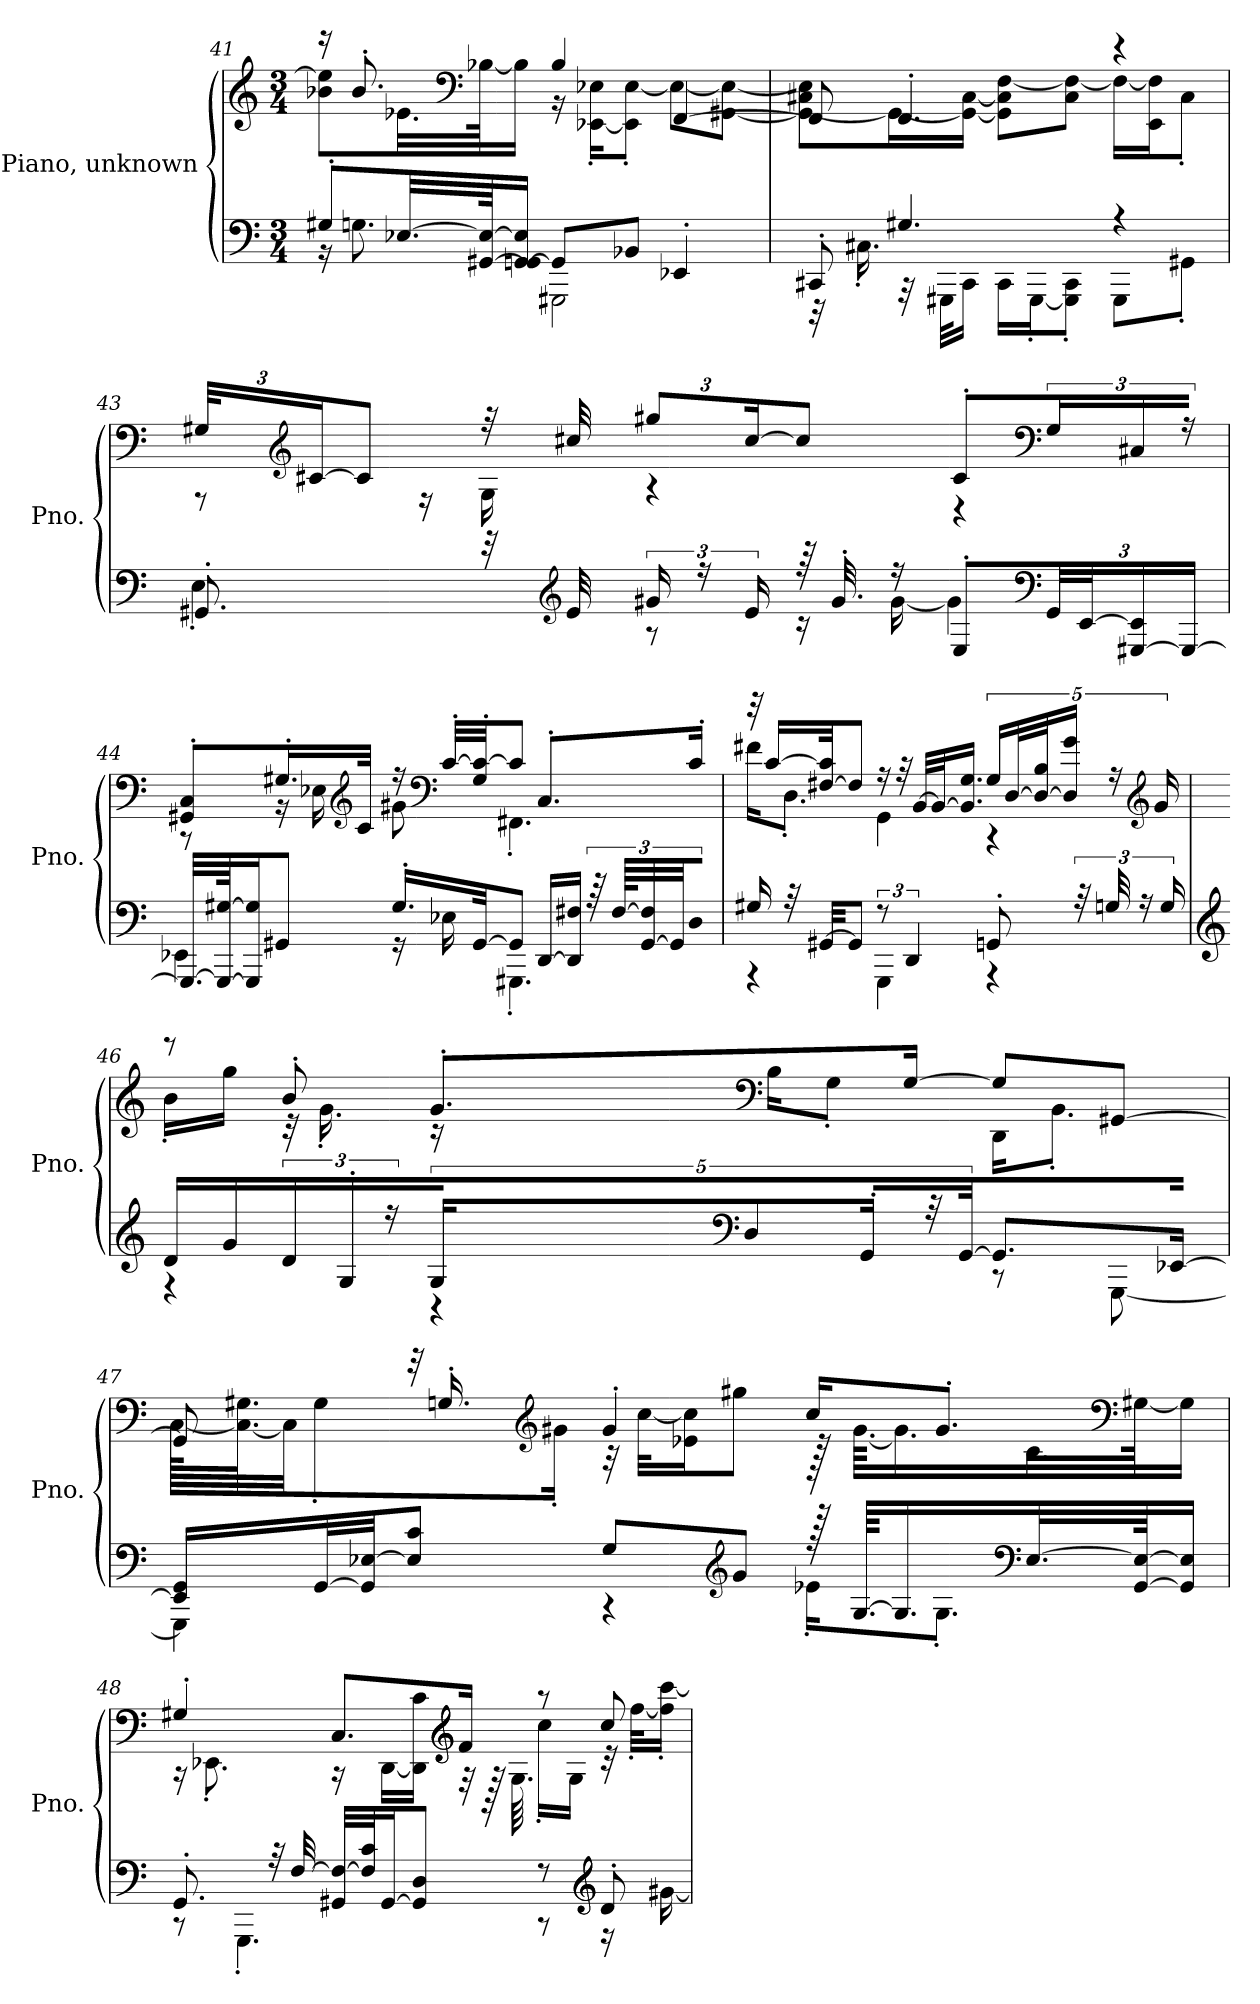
**kern	**kern
*part1	*part1
*staff2	*staff1
*I"Piano, unknown	*
*I'Pno.	*
!!LO:LB:g=z
*clefF4	*clefG2
*k[]	*k[]
*M3/4	*M3/4
=41	=41
*^	*^
8G#X'/L	16r	16r	8b-X\ 8ee-\]L
.	8.Gn\	8.b-'/	.
[32.E-X/LL	.	.	32.e-X\LL
*	*	*clefF4	*
[64GG#X/ 64E-/_JK	.	.	[64B-X\JK
[16GGn/ 16GG#/] 16E-/]JJ	.	.	16B-\JJ]
8GG/L]	2GGG#X\	4B-/	16r
.	.	.	[16EE-X\' 16E-X\'KL
8BB-X/J	.	.	8EE-\]' [8E-\'J
4EE-X'/	.	[4FF/	8E-\L_
.	.	.	[8GG#X\ 8E-\_J
=42	=42	=42	=42
8CC#X'/	32r	8FF/]	8GG#\_ 8C#X\ 8E-\]L
.	16.C#X'\	.	.
4.G#X/	32r	4.FF'/	16GG#\L_
.	32GGG#X\KLL	.	.
.	16CC#\JJ	.	16GG#\_ [16C#\JJ
.	16CC#\LL	.	8GG#\] 8C#\] [8F\L
.	[16GGG#'\J	.	.
.	8GGG#\]' 8CC#\'J	.	8C#\ 8F\_J
4r	8GGG#\L	4r	16F\LL_
.	.	.	16EE\ 16F\]J
.	8GG#X'\J	.	8C#'\J
!!LO:LB:g=z	!!
=43	=43	=43	=43
*	*	*Xbrackettup	*
8.GG#X'/	4E'\	48G#X/KLL	8r
*	*	*clefG2	*
.	.	[24c#X/J	.
.	.	8c#/J]	.
.	.	.	16r
32r	.	32r	16G#\
*clefG2	*	*	*
32e/	.	32cc#X/	.
24g#X/	8r	12gg#X/L	4r
24r	.	.	.
24e/	.	[24cc#/K	.
64r	16r	8cc#/J]	.
32.g#'/	.	.	.
16r	[16g#\	.	.
8E'/L	4g#\]	8c#'/L	4r
*clefF4	*	*clefF4	*
*Xbrackettup	*	*brackettup	*
48GG#/LL	.	24G#/L	.
[48EE/J	.	.	.
[24GGG#X/ 24EE/]	.	24C#X/JJ	.
24GGG#/JJ_	.	24r	.
!!LO:LB:g=z	!!
=44	=44	=44	=44
32.GGG#/LLL_	4EE-X\	8GG#X/' 8C/'L	8r
64GGG#/_ [64G#X/JK	.	.	.
16GGG#/] 16G#/]J	.	.	.
8GG#X/J	.	16.G#X'/L	16r
.	.	.	16E-X\
*	*	*clefG2	*
.	.	32c/JJk	.
16.G#'/LL	16r	16r	8g#X\
*	*	*clefF4	*
.	16E-X\	[32c'/LLL	.
[32GG#/JK	.	32G#/' 32c/_'JJ	.
8GG#/J]	4.GGG#X'\	8c/J]	4.FF#X'\
[16DD/LL	.	8.C'/L	.
16DD/] 16F#X/JJ	.	.	.
*brackettup	*	*	*
96r	.	.	.
[96F#/KLLL	.	.	.
[48GG#/ 48F#/]	.	.	.
48GG#/J]	.	.	.
16D/JJ	.	16c'/Jk	.
!!LO:LB:g=z	!!
=45	=45	=45	=45
16G#X/	4r	32r	16f#X\KL
.	.	[16c/LL	.
32r	.	.	8.D'\J
[32GG#X/KKL	.	[32F#X/ 32c/]JK	.
8GG#/J]	.	8F#/J]	.
12r	4GGG\	16r	4GG\
.	.	32r	.
6DD/	.	.	.
.	.	[32BB/LLL	.
.	.	32BB/J_	.
.	.	16.BB/] 16.G/JJ	.
8GGn'/	4r	20G/LL	4r
.	.	[40D/L	.
.	.	40D/_ 40B/J	.
.	.	20D/] 20g/JJ	.
48r	.	.	.
48Gn/	.	.	.
.	.	20r	.
24r	.	.	.
*	*	*clefG2	*
.	.	20g/	.
24G/	.	.	.
!!LO:PB:g=z	!!
=46	=46	=46	=46
*clefG2	*	*	*
16d/LL	4r	8r	16b'\LL
16g/	.	.	16gg\JJ
24d/	.	8b'/	32r
.	.	.	16.g'\
24G'/JJ	.	.	.
24r	.	.	.
20G/KL	4r	8.g'/L	16r
*clefF4	*	*	*
10D/	.	.	.
*	*	*clefF4	*
.	.	.	16B\KL
.	.	.	8G'\J
20GG'/Jk	.	.	.
.	.	[16G/Jk	.
40r	.	.	.
[40GG/	.	.	.
8.GG/L]	8r	8G/L]	16DD\KL
.	.	.	8.BB'\J
.	[8GGG\	[8GG#X/J	.
[16EE-X/Jk	.	.	.
!!LO:LB:g=z	!!
=47	=47	=47	=47
16EE-/] 16GG/LL	4GGG\]	8GG#/]	[128C\KLLLL
.	.	.	64.C\_ 64.G#X\J
.	.	.	32C\JJ]
[32GG/L	.	.	8G#'\
32GG/] [32E-X/JJ	.	.	.
8E-/] 8c/J	.	32r	.
.	.	16.Gn'/	.
*	*	*clefG2	*
.	.	.	16g#X'\Jk
8G/L	4r	4g#'/	32r
.	.	.	[32cc\KLL
.	.	.	16e-X\ 16cc\]J
*clefG2	*	*	*
8g/J	.	.	8gg#X\J
128r	16e-X'\KL	16cc/KL	128r
[64.G/KKLL	.	.	[64.g#\KKLL
16.G/]	.	.	16.g#\]
.	8.G'\J	8.g#'/J	.
*clefF4	*	*	*
[32.E-/L	.	.	32.c\L
*	*	*clefF4	*
[64GG/ 64E-/_JK	.	.	[64G#X\JK
16GG/] 16E-/]JJ	.	.	16G#\JJ]
!!LO:LB:g=z	!!
=48	=48	=48	=48
8.GG'/	8r	4G#X'/	16r
.	.	.	8.EE-X'\
.	4.GGG'\	.	.
32r	.	.	.
[32F/	.	.	.
32GG#X/ 32F/_LLL	.	8.C/L	16r
32F/] 32c/J	.	.	.
[16GG#/J	.	.	[16DD\LL
8GG#/] 8D/J	.	.	16DD\] 16c\JJ
*	*	*clefG2	*
.	.	16f/Jk	32r
.	.	.	128r
.	.	.	64.G#\
8r	8r	8r	16cc'\LL
.	.	.	16G#\JJ
*clefG2	*	*	*
8d'/	16r	8cc/	32r
.	.	.	[32ff'\KLL
.	[16g#X\	.	16ff\]' [16ccc\'JJ
*v	*v	*	*
*	*v	*v
=	=
*-	*-
